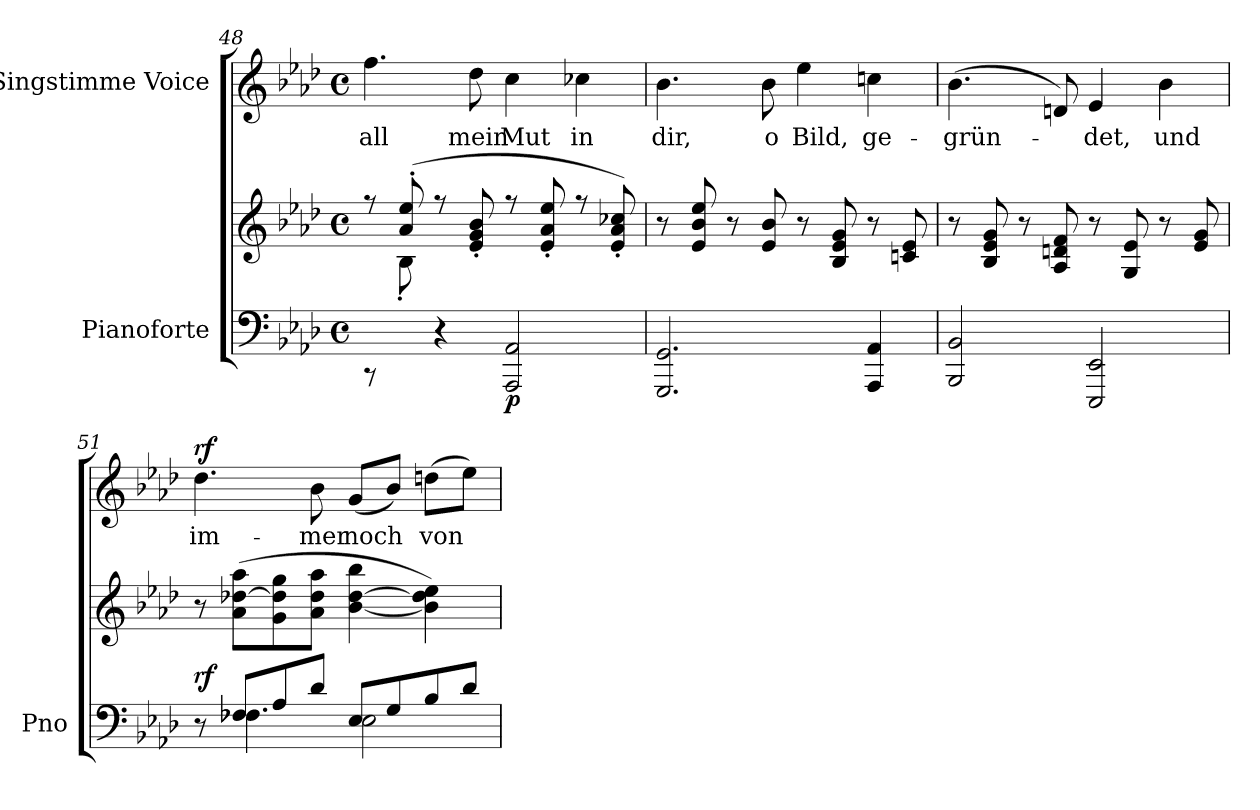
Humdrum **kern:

**kern	**kern	**dynam	**kern	**text	**dynam
*part2	*part2	*part2	*part1	*part1	*part1
*staff3	*staff2	*staff2/3	*staff1	*staff1	*staff1
*I"Pianoforte	*	*	*I"Singstimme Voice	*	*
*I'Pno	*	*	*	*	*
!!LO:LB:g=z
*clefF4	*clefG2	*	*clefG2	*	*
*k[b-e-a-d-]	*k[b-e-a-d-]	*	*k[b-e-a-d-]	*	*
*M4/4	*M4/4	*	*M4/4	*	*
*met(c)	*met(c)	*	*met(c)	*	*
=48	=48	=48	=48	=48	=48
*	*^	*	*	*	*
!	!	!	!	!	!LO:LY:b	!
8rCC	8rff	8ryy	.	4.ff\	all	.
8ryy	(>8a-/' 8ee-/'	8B-'\	.	.	.	.
4r	8rff	2.ryy	.	.	.	.
!	!	!	!	!	!LO:LY:b	!
.	8e-/' 8g/' 8b-/'	.	.	8dd-\	mein	.
!	!	!	!LO:DY:b=2	!	!LO:LY:b	!
2AAA-/ 2AA-/	8rff	.	p	4cc\	Mut	.
.	8e-/' 8a-/' 8ee-/'	.	.	.	.	.
!	!	!	!	!	!LO:LY:b	!
.	8rff	.	.	4cc-X\	in	.
.	8e-/' 8a-/' 8cc-X/')	.	.	.	.	.
*	*v	*v	*	*	*	*
=49	=49	=49	=49	=49	=49
!	!	!	!	!LO:LY:b	!
2.GGG/ 2.GG/	8r	.	4.b-\	dir,	.
.	8e-/ 8b-/ 8ee-/	.	.	.	.
.	8r	.	.	.	.
!	!	!	!	!LO:LY:b	!
.	8e-/ 8b-/	.	8b-\	o	.
!	!	!	!	!LO:LY:b	!
.	8r	.	4ee-\	Bild,	.
.	8B-/ 8e-/ 8g/	.	.	.	.
!	!	!	!	!LO:LY:b	!
4AAA-/ 4AA-/	8r	.	4ccn\	ge-	.
.	8cn/ 8e-/	.	.	.	.
=50	=50	=50	=50	=50	=50
!	!	!	!	!LO:LY:b	!
2BBB-/ 2BB-/	8r	.	(>4.b-\	-grün-	.
.	8B-/ 8e-/ 8g/	.	.	.	.
.	8r	.	.	.	.
.	8A-/ 8dn/ 8f/	.	8dn/)	.	.
!	!	!	!	!LO:LY:b	!
2EEE-/ 2EE-/	8r	.	4e-/	-det,	.
.	8G/ 8e-/	.	.	.	.
!	!	!	!	!LO:LY:b	!
.	8r	.	4b-\	und	.
.	8e-/ 8g/	.	.	.	.
!!LO:LB:g=z
=51	=51	=51	=51	=51	=51
*^	*	*	*	*	*
!	!	!	!LO:DY:a=2	!	!LO:LY:b	!LO:DY:a
8r	8ryy	8r	rf	4.dd-\	im-	rf
!LO:N:head=solid	!	!	!	!	!	!
8F-X/L	4.F-\	(>8a-\ [8dd-X\ 8aa-\L	.	.	.	.
8A-/	.	8g\ 8dd-\] 8gg\	.	.	.	.
!	!	!	!	!	!LO:LY:b	!
8d-/J	.	8a-\ 8dd-\ 8aa-\J	.	8b-\	-mer	.
!	!	!	!	!	!LO:LY:b	!
8E-/L	2E-\	[4b-\ [4dd-\ 4bb-\	.	(<8g/L	noch	.
8G/	.	.	.	8b-/J)	.	.
!	!	!	!	!	!LO:LY:b	!
8B-/	.	4b-\] 4dd-\] 4ee-\)	.	(>8ddn\L	von	.
8d-/J	.	.	.	8ee-\J)	.	.
*v	*v	*	*	*	*	*
=	=	=	=	=	=
*-	*-	*-	*-	*-	*-
